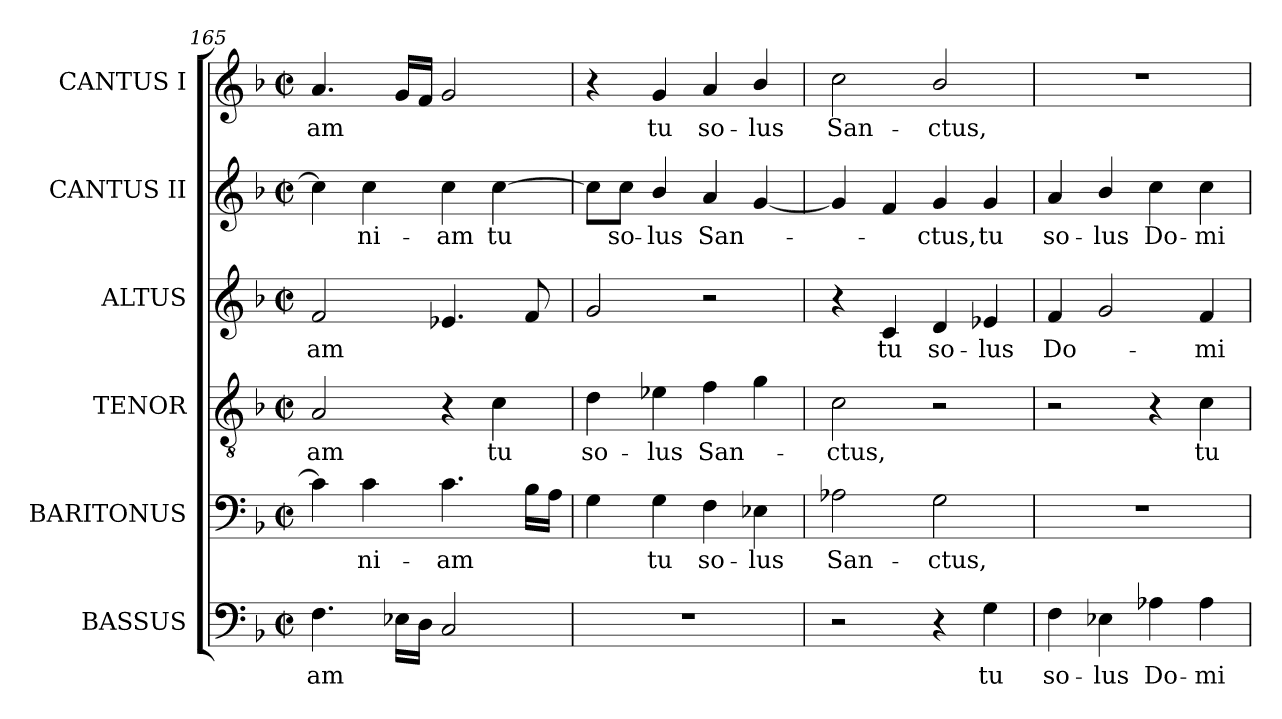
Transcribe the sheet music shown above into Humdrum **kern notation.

**kern	**text	**kern	**text	**kern	**text	**kern	**text	**kern	**text	**kern	**text
*part6	*part6	*part5	*part5	*part4	*part4	*part3	*part3	*part2	*part2	*part1	*part1
*staff6	*staff6	*staff5	*staff5	*staff4	*staff4	*staff3	*staff3	*staff2	*staff2	*staff1	*staff1
*I"BASSUS	*	*I"BARITONUS	*	*I"TENOR	*	*I"ALTUS	*	*I"CANTUS II	*	*I"CANTUS I	*
*I'B.	*	*I'Bar.	*	*I'T.	*	*I'A.	*	*	*	*	*
*clefF4	*	*clefF4	*	*clefGv2	*	*clefG2	*	*clefG2	*	*clefG2	*
*	*	*	*	*ITrd7c12	*	*	*	*	*	*	*
*k[b-]	*	*k[b-]	*	*k[b-]	*	*k[b-]	*	*k[b-]	*	*k[b-]	*
*F:	*	*F:	*	*F:	*	*F:	*	*F:	*	*F:	*
*M2/2	*	*M2/2	*	*M2/2	*	*M2/2	*	*M2/2	*	*M2/2	*
*met(c|)	*	*met(c|)	*	*met(c|)	*	*met(c|)	*	*met(c|)	*	*met(c|)	*
=165	=165	=165	=165	=165	=165	=165	=165	=165	=165	=165	=165
!	!LO:LY:b:color=#000000	!	!	!	!	!	!	!	!	!	!
!	!	!	!	!	!LO:LY:b:color=#000000	!	!	!	!	!	!
!	!	!	!	!	!	!	!LO:LY:b:color=#000000	!	!	!	!
!	!	!	!	!	!	!	!	!	!	!	!LO:LY:b:color=#000000
4.Fi\	-am	4ci\]	.	2AAi/	-am	2fi/	-am	4cci\]	.	4.ai/	-am
!	!	!	!LO:LY:b:color=#000000	!	!	!	!	!	!	!	!
!	!	!	!	!	!	!	!	!	!LO:LY:b:color=#000000	!	!
.	.	4ci\	-ni-	.	.	.	.	4cci\	-ni-	.	.
16E-Xi\LL	.	.	.	.	.	.	.	.	.	16gi/LL	.
16Di\JJ	.	.	.	.	.	.	.	.	.	16fi/JJ	.
!	!	!	!LO:LY:b:color=#000000	!	!	!	!	!	!	!	!
!	!	!	!	!	!	!	!	!	!LO:LY:b:color=#000000	!	!
2Ci/	.	4.ci\	-am	4r	.	4.e-Xi/	.	4cci\	-am	2gi/	.
!	!	!	!	!	!LO:LY:b:color=#000000	!	!	!	!	!	!
!	!	!	!	!	!	!	!	!	!LO:LY:b:color=#000000	!	!
.	.	.	.	4Ci\	tu	.	.	[4cci\	tu	.	.
.	.	16B-i\LL	.	.	.	8fi/	.	.	.	.	.
.	.	16Ai\JJ	.	.	.	.	.	.	.	.	.
=166	=166	=166	=166	=166	=166	=166	=166	=166	=166	=166	=166
!	!	!	!	!	!LO:LY:b:color=#000000	!	!	!	!	!	!
1r	.	4Gi\	.	4Di\	so-	2gi/	.	8cci\L]	.	4r	.
!	!	!	!	!	!	!	!	!	!LO:LY:b:color=#000000	!	!
.	.	.	.	.	.	.	.	8cci\J	so-	.	.
!	!	!	!LO:LY:b:color=#000000	!	!	!	!	!	!	!	!
!	!	!	!	!	!LO:LY:b:color=#000000	!	!	!	!	!	!
!	!	!	!	!	!	!	!	!	!LO:LY:b:color=#000000	!	!
!	!	!	!	!	!	!	!	!	!	!	!LO:LY:b:color=#000000
.	.	4Gi\	tu	4E-Xi\	-lus	.	.	4b-i/	-lus	4gi/	tu
!	!	!	!LO:LY:b:color=#000000	!	!	!	!	!	!	!	!
!	!	!	!	!	!LO:LY:b:color=#000000	!	!	!	!	!	!
!	!	!	!	!	!	!	!	!	!LO:LY:b:color=#000000	!	!
!	!	!	!	!	!	!	!	!	!	!	!LO:LY:b:color=#000000
.	.	4Fi\	so-	4Fi\	San-	2r	.	4ai/	San-	4ai/	so-
!	!	!	!LO:LY:b:color=#000000	!	!	!	!	!	!	!	!
!	!	!	!	!	!	!	!	!	!	!	!LO:LY:b:color=#000000
.	.	4E-Xi\	-lus	4Gi\	.	.	.	[4gi/	.	4b-i/	-lus
=167	=167	=167	=167	=167	=167	=167	=167	=167	=167	=167	=167
!	!	!	!LO:LY:b:color=#000000	!	!	!	!	!	!	!	!
!	!	!	!	!	!LO:LY:b:color=#000000	!	!	!	!	!	!
!	!	!	!	!	!	!	!	!	!	!	!LO:LY:b:color=#000000
2r	.	2A-Xi\	San-	2Ci\	-ctus,	4r	.	4gi/]	.	2cci\	San-
!	!	!	!	!	!	!	!LO:LY:b:color=#000000	!	!	!	!
.	.	.	.	.	.	4ci/	tu	4fi/	.	.	.
!	!	!	!LO:LY:b:color=#000000	!	!	!	!	!	!	!	!
!	!	!	!	!	!	!	!LO:LY:b:color=#000000	!	!	!	!
!	!	!	!	!	!	!	!	!	!LO:LY:b:color=#000000	!	!
!	!	!	!	!	!	!	!	!	!	!	!LO:LY:b:color=#000000
4r	.	2Gi\	-ctus,	2r	.	4di/	so-	4gi/	-ctus,	2b-i/	-ctus,
!	!LO:LY:b:color=#000000	!	!	!	!	!	!	!	!	!	!
!	!	!	!	!	!	!	!LO:LY:b:color=#000000	!	!	!	!
!	!	!	!	!	!	!	!	!	!LO:LY:b:color=#000000	!	!
4Gi\	tu	.	.	.	.	4e-Xi/	-lus	4gi/	tu	.	.
=168	=168	=168	=168	=168	=168	=168	=168	=168	=168	=168	=168
!	!LO:LY:b:color=#000000	!	!	!	!	!	!	!	!	!	!
!	!	!	!	!	!	!	!LO:LY:b:color=#000000	!	!	!	!
!	!	!	!	!	!	!	!	!	!LO:LY:b:color=#000000	!	!
4Fi\	so-	1r	.	2r	.	4fi/	Do-	4ai/	so-	1r	.
!	!LO:LY:b:color=#000000	!	!	!	!	!	!	!	!	!	!
!	!	!	!	!	!	!	!	!	!LO:LY:b:color=#000000	!	!
4E-Xi\	-lus	.	.	.	.	2gi/	.	4b-i/	-lus	.	.
!	!LO:LY:b:color=#000000	!	!	!	!	!	!	!	!	!	!
!	!	!	!	!	!	!	!	!	!LO:LY:b:color=#000000	!	!
4A-Xi\	Do-	.	.	4r	.	.	.	4cci\	Do-	.	.
!	!LO:LY:b:color=#000000	!	!	!	!	!	!	!	!	!	!
!	!	!	!	!	!LO:LY:b:color=#000000	!	!	!	!	!	!
!	!	!	!	!	!	!	!LO:LY:b:color=#000000	!	!	!	!
!	!	!	!	!	!	!	!	!	!LO:LY:b:color=#000000	!	!
4A-i\	-mi-	.	.	4Ci\	tu	4fi/	-mi-	4cci\	-mi-	.	.
=	=	=	=	=	=	=	=	=	=	=	=
*-	*-	*-	*-	*-	*-	*-	*-	*-	*-	*-	*-
